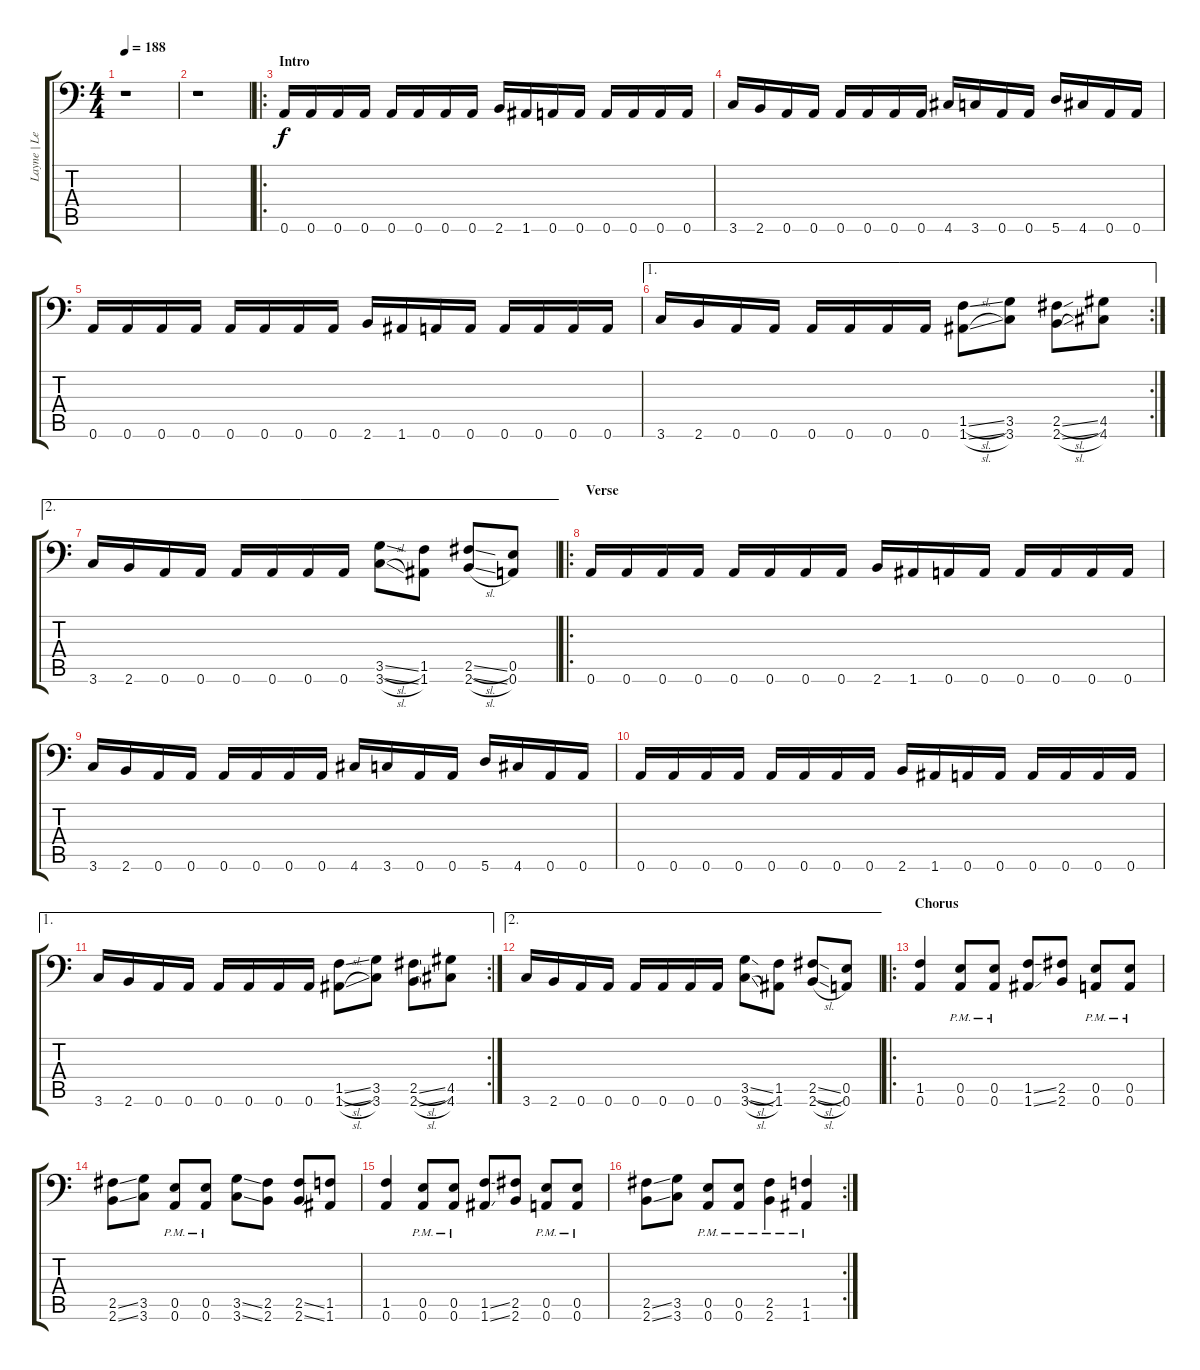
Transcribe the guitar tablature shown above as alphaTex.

\track ("Layne | Lead" "Layne | Le") {instrument distortionguitar}
\staff {score tabs}
\tuning (B3 Gb3 D3 A2 E2 A1) {hide}
\ts (4 4)
\tempo 188
\clef f4
\ks c
r.1{dy f instrument distortionguitar} |
r.1 |
\ro
\section ("" "Intro")
0.6.16 0.6.16 0.6.16 0.6.16 0.6.16 0.6.16 0.6.16 0.6.16 2.6.16 1.6.16 0.6.16 0.6.16 0.6.16 0.6.16 0.6.16 0.6.16 |
3.6.16 2.6.16 0.6.16 0.6.16 0.6.16 0.6.16 0.6.16 0.6.16 4.6.16 3.6.16 0.6.16 0.6.16 5.6.16 4.6.16 0.6.16 0.6.16 |
0.6.16 0.6.16 0.6.16 0.6.16 0.6.16 0.6.16 0.6.16 0.6.16 2.6.16 1.6.16 0.6.16 0.6.16 0.6.16 0.6.16 0.6.16 0.6.16 |
\ae 1
\rc 2
3.6.16 2.6.16 0.6.16 0.6.16 0.6.16 0.6.16 0.6.16 0.6.16 (1.5{sl} 1.6{sl}).8 (3.5 3.6).8 (2.5{sl} 2.6{sl}).8 (4.5 4.6).8 |
\ae 2
3.6.16 2.6.16 0.6.16 0.6.16 0.6.16 0.6.16 0.6.16 0.6.16 (3.5{sl} 3.6{sl}).8 (1.5 1.6).8 (2.5{sl} 2.6{sl}).8 (0.5 0.6).8 |
\ro
\section ("" "Verse")
0.6.16 0.6.16 0.6.16 0.6.16 0.6.16 0.6.16 0.6.16 0.6.16 2.6.16 1.6.16 0.6.16 0.6.16 0.6.16 0.6.16 0.6.16 0.6.16 |
3.6.16 2.6.16 0.6.16 0.6.16 0.6.16 0.6.16 0.6.16 0.6.16 4.6.16 3.6.16 0.6.16 0.6.16 5.6.16 4.6.16 0.6.16 0.6.16 |
0.6.16 0.6.16 0.6.16 0.6.16 0.6.16 0.6.16 0.6.16 0.6.16 2.6.16 1.6.16 0.6.16 0.6.16 0.6.16 0.6.16 0.6.16 0.6.16 |
\ae 1
\rc 2
3.6.16 2.6.16 0.6.16 0.6.16 0.6.16 0.6.16 0.6.16 0.6.16 (1.5{sl} 1.6{sl}).8 (3.5 3.6).8 (2.5{sl} 2.6{sl}).8 (4.5 4.6).8 |
\ae 2
3.6.16 2.6.16 0.6.16 0.6.16 0.6.16 0.6.16 0.6.16 0.6.16 (3.5{sl} 3.6{sl}).8 (1.5 1.6).8 (2.5{sl} 2.6{sl}).8 (0.5 0.6).8 |
\ro
\section ("" "Chorus")
(1.5 0.6).4 (0.5{pm} 0.6{pm}).8 (0.5{pm} 0.6{pm}).8 (1.5{ss} 1.6{ss}).8 (2.5 2.6).8 (0.5{pm} 0.6{pm}).8 (0.5{pm} 0.6{pm}).8 |
(2.5{ss} 2.6{ss}).8 (3.5 3.6).8 (0.5{pm} 0.6{pm}).8 (0.5{pm} 0.6{pm}).8 (3.5{ss} 3.6{ss}).8 (2.5 2.6).8 (2.5{ss} 2.6{ss}).8 (1.5 1.6).8 |
(1.5 0.6).4 (0.5{pm} 0.6{pm}).8 (0.5{pm} 0.6{pm}).8 (1.5{ss} 1.6{ss}).8 (2.5 2.6).8 (0.5{pm} 0.6{pm}).8 (0.5{pm} 0.6{pm}).8 |
\rc 2
(2.5{ss} 2.6{ss}).8 (3.5 3.6).8 (0.5{pm} 0.6{pm}).8 (0.5{pm} 0.6{pm}).8 (2.5{pm} 2.6{pm}).4 (1.5{pm} 1.6{pm}).4
